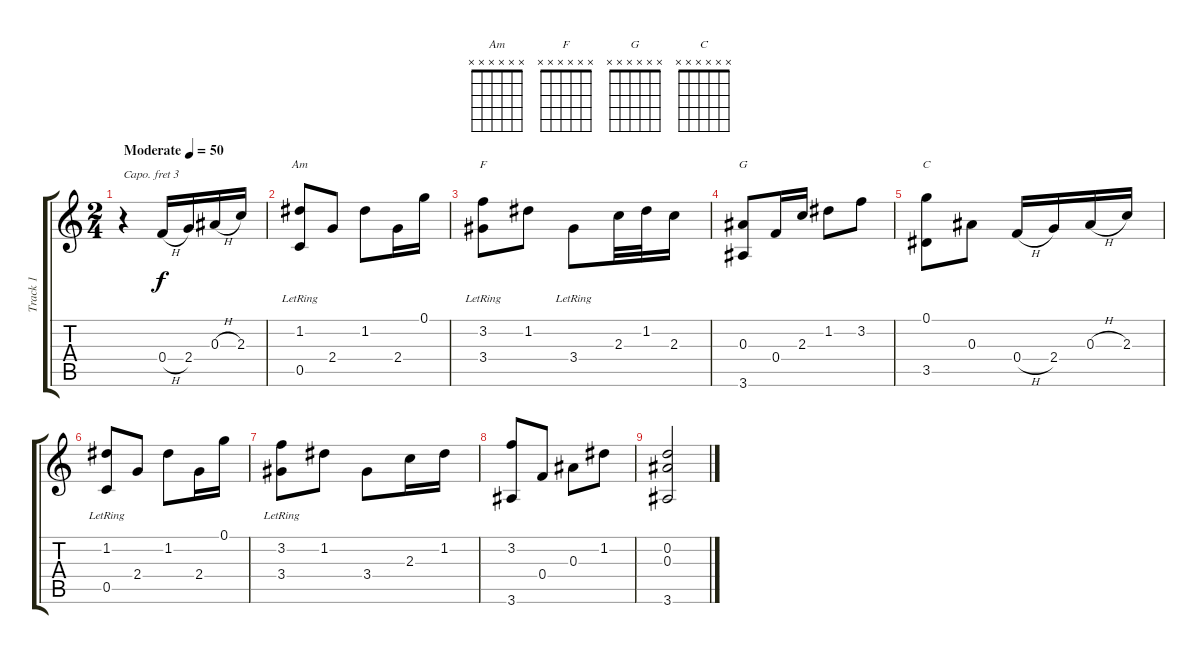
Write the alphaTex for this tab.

\track ("Track 1" "Track 1") {instrument acousticguitarsteel}
\staff {score tabs}
\capo 3
\tuning (E4 B3 G3 D3 A2 E2) {hide}
\chord ("Am" x x x x x x)
\chord ("F" x x x x x x)
\chord ("G" x x x x x x)
\chord ("C" x x x x x x)
\ts (2 4)
\tempo (50 "Moderate")
\clef g2
\ks c
r.4{dy f instrument acousticguitarsteel} 0.4{h}.16 2.4.16 0.3{h}.16 2.3.16 |
(1.2 0.5{lr}).8{ch "Am"} 2.4.8 1.2.8 2.4.16 0.1.16 |
(3.2 3.4{lr}).8{ch "F"} 1.2.8 3.4{lr}.8 2.3.32 1.2.32 2.3.16 |
(0.3 3.6).8{ch "G"} 0.4.16 2.3.16 1.2.8 3.2.8 |
(0.1 3.5).8{ch "C"} 0.3.8 0.4{h}.16 2.4.16 0.3{h}.16 2.3.16 |
(1.2 0.5{lr}).8 2.4.8 1.2.8 2.4.16 0.1.16 |
(3.2 3.4{lr}).8 1.2.8 3.4.8 2.3.16 1.2.16 |
(3.2 3.6).8 0.4.8 0.3.8 1.2.8 |
(0.2 0.3 3.6).2
